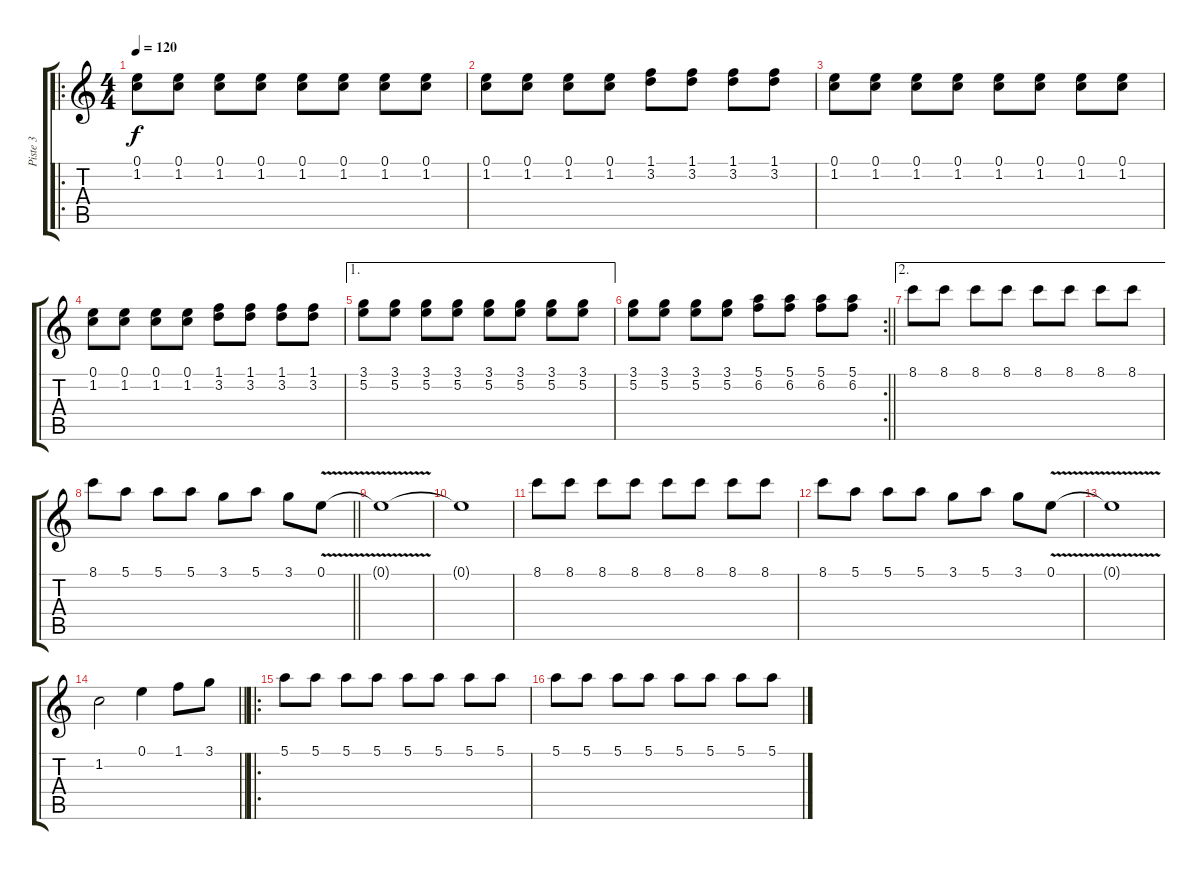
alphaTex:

\track ("Piste 3" "Piste 3") {instrument distortionguitar}
\staff {score tabs}
\tuning (E4 B3 G3 D3 A2 E2) {hide}
\ro
\ts (4 4)
\section ("" "")
\tempo 120
\clef g2
\ks c
(0.1 1.2).8{dy f} (0.1 1.2).8 (0.1 1.2).8 (0.1 1.2).8 (0.1 1.2).8 (0.1 1.2).8 (0.1 1.2).8 (0.1 1.2).8 |
(0.1 1.2).8 (0.1 1.2).8 (0.1 1.2).8 (0.1 1.2).8 (1.1 3.2).8 (1.1 3.2).8 (1.1 3.2).8 (1.1 3.2).8 |
(0.1 1.2).8 (0.1 1.2).8 (0.1 1.2).8 (0.1 1.2).8 (0.1 1.2).8 (0.1 1.2).8 (0.1 1.2).8 (0.1 1.2).8 |
(0.1 1.2).8 (0.1 1.2).8 (0.1 1.2).8 (0.1 1.2).8 (1.1 3.2).8 (1.1 3.2).8 (1.1 3.2).8 (1.1 3.2).8 |
\ae 1
(3.1 5.2).8 (3.1 5.2).8 (3.1 5.2).8 (3.1 5.2).8 (3.1 5.2).8 (3.1 5.2).8 (3.1 5.2).8 (3.1 5.2).8 |
\rc 2
\barLineRight lightlight
(3.1 5.2).8 (3.1 5.2).8 (3.1 5.2).8 (3.1 5.2).8 (5.1 6.2).8 (5.1 6.2).8 (5.1 6.2).8 (5.1 6.2).8 |
\ae 2
\section ("" "")
8.1.8 8.1.8 8.1.8 8.1.8 8.1.8 8.1.8 8.1.8 8.1.8 |
\barLineRight lightlight
8.1.8 5.1.8 5.1.8 5.1.8 3.1.8 5.1.8 3.1.8 0.1{v}.8 |
0.1{t}.1 |
0.1{t}.1 |
8.1.8 8.1.8 8.1.8 8.1.8 8.1.8 8.1.8 8.1.8 8.1.8 |
8.1.8 5.1.8 5.1.8 5.1.8 3.1.8 5.1.8 3.1.8 0.1{v}.8 |
0.1{t}.1 |
\barLineRight lightlight
1.2.2 0.1.4 1.1.8 3.1.8 |
\ro
\section ("" "")
5.1.8 5.1.8 5.1.8 5.1.8 5.1.8 5.1.8 5.1.8 5.1.8 |
5.1.8 5.1.8 5.1.8 5.1.8 5.1.8 5.1.8 5.1.8 5.1.8
